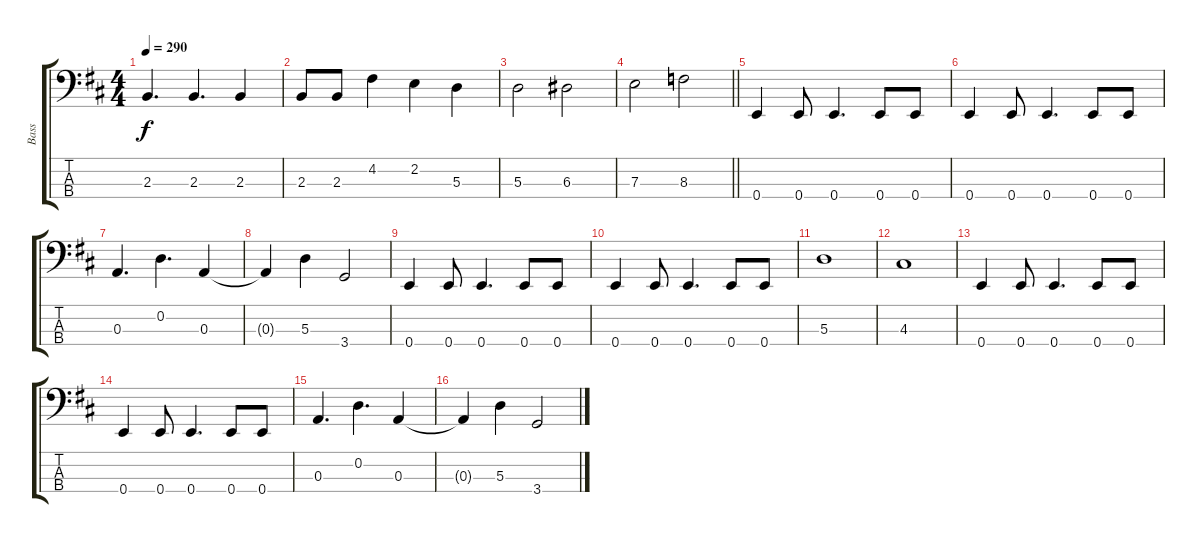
\track ("Bass" "Bass") {instrument electricbassfinger}
\staff {score tabs}
\tuning (G2 D2 A1 E1) {hide}
\ts (4 4)
\tempo 290
\clef f4
\ks d
2.3.4{d dy f} 2.3.4{d} 2.3.4 |
2.3.8 2.3.8 4.2.4 2.2.4 5.3.4 |
5.3.2 6.3.2 |
\barLineRight lightlight
7.3.2 8.3.2 |
0.4.4 0.4.8 0.4.4{d} 0.4.8 0.4.8 |
0.4.4 0.4.8 0.4.4{d} 0.4.8 0.4.8 |
0.3.4{d} 0.2.4{d} 0.3.4 |
0.3{t}.4 5.3.4 3.4.2 |
0.4.4 0.4.8 0.4.4{d} 0.4.8 0.4.8 |
0.4.4 0.4.8 0.4.4{d} 0.4.8 0.4.8 |
5.3.1 |
4.3.1 |
0.4.4 0.4.8 0.4.4{d} 0.4.8 0.4.8 |
0.4.4 0.4.8 0.4.4{d} 0.4.8 0.4.8 |
0.3.4{d} 0.2.4{d} 0.3.4 |
0.3{t}.4 5.3.4 3.4.2
